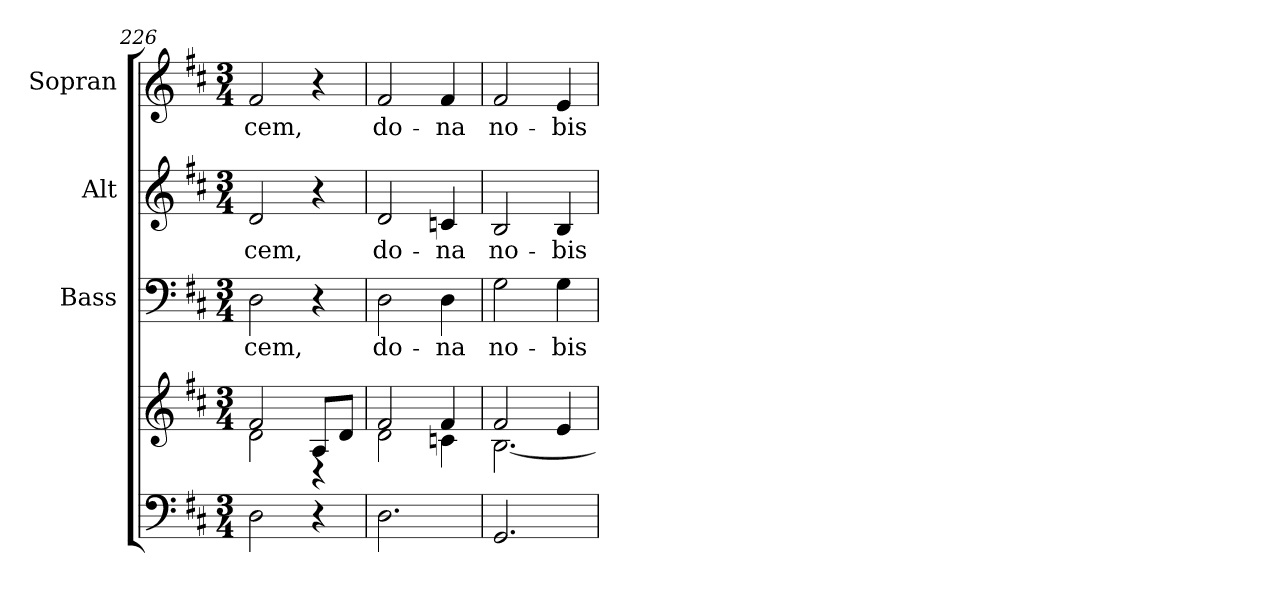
**kern	**kern	**kern	**text	**kern	**text	**kern	**text
*part4	*part4	*part3	*part3	*part2	*part2	*part1	*part1
*staff5	*staff4	*staff3	*staff3	*staff2	*staff2	*staff1	*staff1
*	*	*I"Bass	*	*I"Alt	*	*I"Sopran	*
*	*	*I'B.	*	*I'A.	*	*I'S.	*
*clefF4	*clefG2	*clefF4	*	*clefG2	*	*clefG2	*
*k[f#c#]	*k[f#c#]	*k[f#c#]	*	*k[f#c#]	*	*k[f#c#]	*
*D:	*D:	*D:	*	*D:	*	*D:	*
*M3/4	*M3/4	*M3/4	*	*M3/4	*	*M3/4	*
=226	=226	=226	=226	=226	=226	=226	=226
*	*^	*	*	*	*	*	*
!	!	!	!	!LO:LY:b	!	!LO:LY:b	!	!LO:LY:b
2D\	2f#/	2d\	2D\	-cem,	2d/	-cem,	2f#/	-cem,
4r	8A/L	4rC	4r	.	4r	.	4r	.
.	8d/J	.	.	.	.	.	.	.
=227	=227	=227	=227	=227	=227	=227	=227	=227
!	!	!	!	!LO:LY:b	!	!LO:LY:b	!	!LO:LY:b
2.D\	2f#/	2d\	2D\	do-	2d/	do-	2f#/	do-
!	!	!	!	!LO:LY:b	!	!LO:LY:b	!	!LO:LY:b
.	4f#/	4cn\	4D\	-na	4cn/	-na	4f#/	-na
=228	=228	=228	=228	=228	=228	=228	=228	=228
!	!	!	!	!LO:LY:b	!	!LO:LY:b	!	!LO:LY:b
2.GG/	2f#/	[<2.B\	2G\	no-	2B/	no-	2f#/	no-
!	!	!	!	!LO:LY:b	!	!LO:LY:b	!	!LO:LY:b
.	4e/	.	4G\	-bis	4B/	-bis	4e/	-bis
*	*v	*v	*	*	*	*	*	*
=	=	=	=	=	=	=	=
*-	*-	*-	*-	*-	*-	*-	*-
